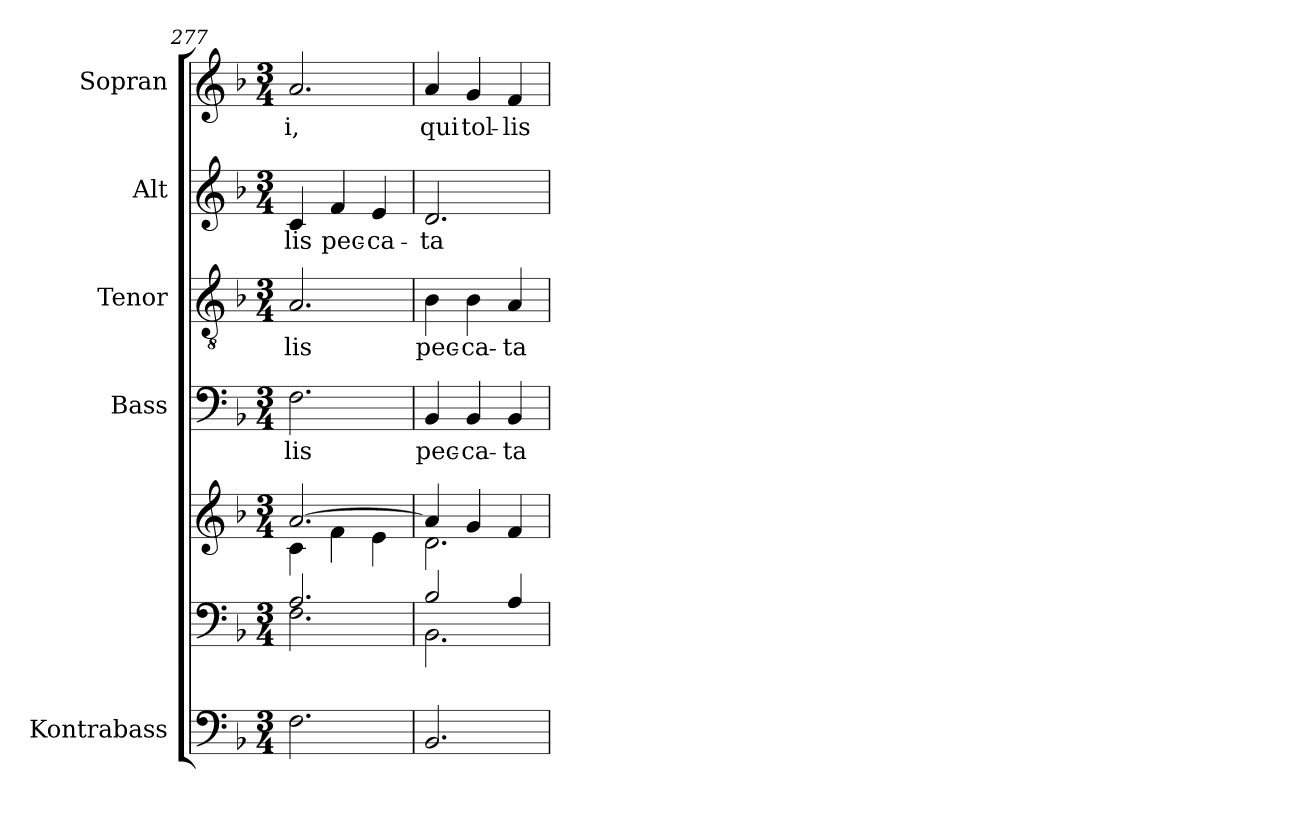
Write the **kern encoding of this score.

**kern	**kern	**kern	**kern	**text	**kern	**text	**kern	**text	**kern	**text
*part6	*part5	*part5	*part4	*part4	*part3	*part3	*part2	*part2	*part1	*part1
*staff7	*staff6	*staff5	*staff4	*staff4	*staff3	*staff3	*staff2	*staff2	*staff1	*staff1
*I"Kontrabass	*	*	*I"Bass	*	*I"Tenor	*	*I"Alt	*	*I"Sopran	*
*I'Kb.	*	*	*I'B.	*	*I'T.	*	*I'A.	*	*I'S.	*
*clefF4	*clefF4	*clefG2	*clefF4	*	*clefGv2	*	*clefG2	*	*clefG2	*
*ITrd7c12	*	*	*	*	*	*	*	*	*	*
*k[b-]	*k[b-]	*k[b-]	*k[b-]	*	*k[b-]	*	*k[b-]	*	*k[b-]	*
*F:	*F:	*F:	*F:	*	*F:	*	*F:	*	*F:	*
*M3/4	*M3/4	*M3/4	*M3/4	*	*M3/4	*	*M3/4	*	*M3/4	*
=277	=277	=277	=277	=277	=277	=277	=277	=277	=277	=277
*	*^	*^	*	*	*	*	*	*	*	*
!	!	!	!	!	!	!LO:LY:b	!	!LO:LY:b	!	!LO:LY:b	!	!LO:LY:b
2.FF\	2.A/	2.F\	[>2.a/	4c\	2.F\	-lis	2.A/	-lis	4c/	-lis	2.a/	-i,
!	!	!	!	!	!	!	!	!	!	!LO:LY:b	!	!
.	.	.	.	4f\	.	.	.	.	4f/	pec-	.	.
!	!	!	!	!	!	!	!	!	!	!LO:LY:b	!	!
.	.	.	.	4e\	.	.	.	.	4e/	-ca-	.	.
=278	=278	=278	=278	=278	=278	=278	=278	=278	=278	=278	=278	=278
!	!	!	!	!	!	!LO:LY:b	!	!LO:LY:b	!	!LO:LY:b	!	!LO:LY:b
2.BBB-/	2B-/	2.BB-\	4a/]	2.d\	4BB-/	pec-	4B-\	pec-	2.d/	-ta	4a/	qui
!	!	!	!	!	!	!LO:LY:b	!	!LO:LY:b	!	!	!	!LO:LY:b
.	.	.	4g/	.	4BB-/	-ca-	4B-\	-ca-	.	.	4g/	tol-
!	!	!	!	!	!	!LO:LY:b	!	!LO:LY:b	!	!	!	!LO:LY:b
.	4A/	.	4f/	.	4BB-/	-ta	4A/	-ta	.	.	4f/	-lis
*	*v	*v	*	*	*	*	*	*	*	*	*	*
*	*	*v	*v	*	*	*	*	*	*	*	*
=	=	=	=	=	=	=	=	=	=	=
*-	*-	*-	*-	*-	*-	*-	*-	*-	*-	*-
